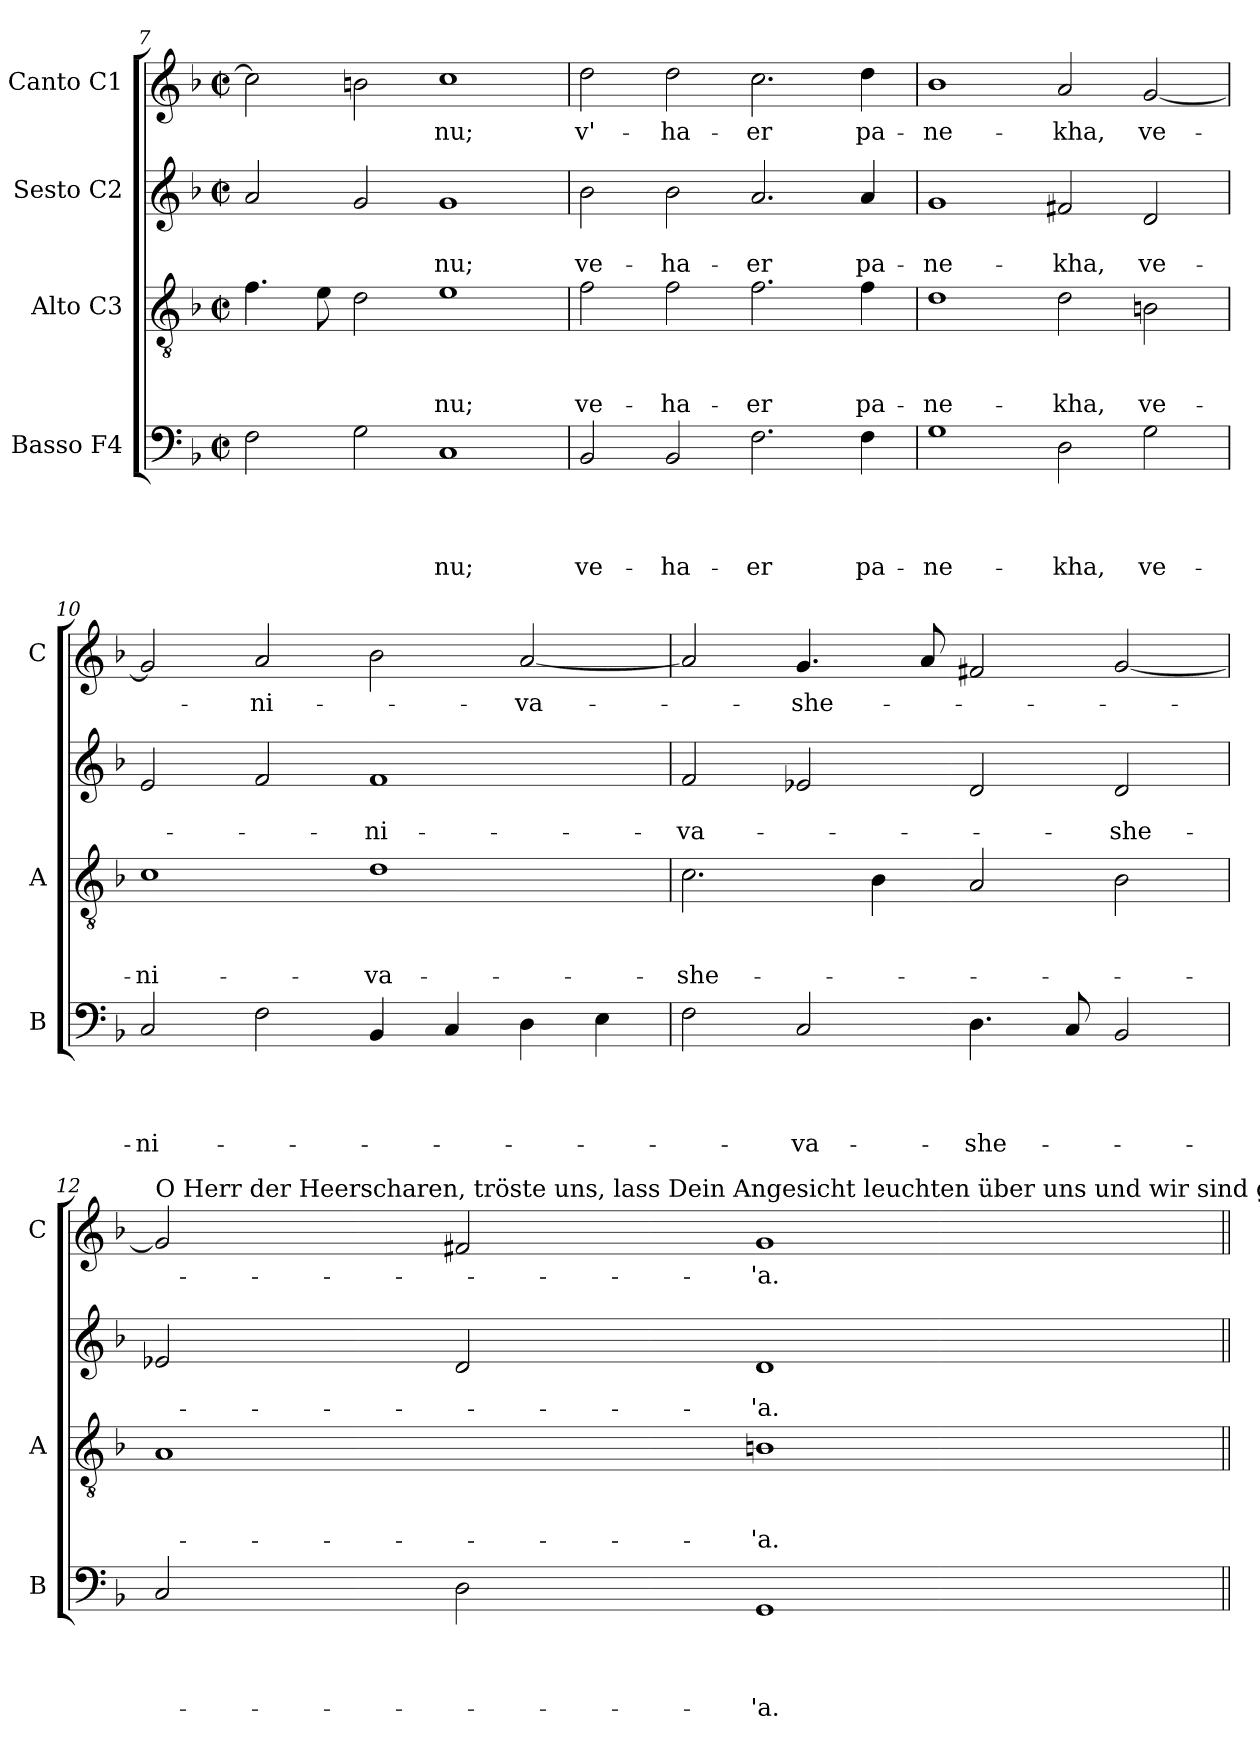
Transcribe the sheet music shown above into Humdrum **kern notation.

**kern	**text	**text	**text	**text	**kern	**text	**text	**text	**kern	**text	**text	**kern	**text
*part4	*part4	*part4	*part4	*part4	*part3	*part3	*part3	*part3	*part2	*part2	*part2	*part1	*part1
*staff4	*staff4	*staff4	*staff4	*staff4	*staff3	*staff3	*staff3	*staff3	*staff2	*staff2	*staff2	*staff1	*staff1
*I"Basso F4	*	*	*	*	*I"Alto C3	*	*	*	*I"Sesto C2	*	*	*I"Canto C1	*
*I'B	*	*	*	*	*I'A	*	*	*	*	*	*	*I'C	*
*clefF4	*	*	*	*	*clefGv2	*	*	*	*clefG2	*	*	*clefG2	*
*k[b-]	*	*	*	*	*k[b-]	*	*	*	*k[b-]	*	*	*k[b-]	*
*F:	*	*	*	*	*F:	*	*	*	*F:	*	*	*F:	*
*M2/2	*	*	*	*	*M2/2	*	*	*	*M2/2	*	*	*M2/2	*
*met(c|)	*	*	*	*	*met(c|)	*	*	*	*met(c|)	*	*	*met(c|)	*
=7	=7	=7	=7	=7	=7	=7	=7	=7	=7	=7	=7	=7	=7
2F\	.	.	.	.	4.f\	.	.	.	2a/	.	.	2cc\]	.
.	.	.	.	.	8e\	.	.	.	.	.	.	.	.
2G\	.	.	.	.	2d\	.	.	.	2g/	.	.	2bn\	.
!	!	!	!	!LO:LY:b	!	!	!	!LO:LY:b	!	!	!LO:LY:b	!	!LO:LY:b
1C	.	.	.	-nu;	1e	.	.	-nu;	1g	.	-nu;	1cc	-nu;
=8	=8	=8	=8	=8	=8	=8	=8	=8	=8	=8	=8	=8	=8
!	!	!	!	!LO:LY:b	!	!	!	!LO:LY:b	!	!	!LO:LY:b	!	!LO:LY:b
2BB-/	.	.	.	ve-	2f\	.	.	ve-	2b-\	.	ve-	2dd\	v'-
!	!	!	!	!LO:LY:b	!	!	!	!LO:LY:b	!	!	!LO:LY:b	!	!LO:LY:b
2BB-/	.	.	.	-ha-	2f\	.	.	-ha-	2b-\	.	-ha-	2dd\	-ha-
!	!	!	!	!LO:LY:b	!	!	!	!LO:LY:b	!	!	!LO:LY:b	!	!LO:LY:b
2.F\	.	.	.	-er	2.f\	.	.	-er	2.a/	.	-er	2.cc\	-er
!	!	!	!	!LO:LY:b	!	!	!	!LO:LY:b	!	!	!LO:LY:b	!	!LO:LY:b
4F\	.	.	.	pa-	4f\	.	.	pa-	4a/	.	pa-	4dd\	pa-
=9	=9	=9	=9	=9	=9	=9	=9	=9	=9	=9	=9	=9	=9
!	!	!	!	!LO:LY:b	!	!	!	!LO:LY:b	!	!	!LO:LY:b	!	!LO:LY:b
1G	.	.	.	-ne-	1d	.	.	-ne-	1g	.	-ne-	1b-	-ne-
!	!	!	!	!LO:LY:b	!	!	!	!LO:LY:b	!	!	!LO:LY:b	!	!LO:LY:b
2D\	.	.	.	-kha,	2d\	.	.	-kha,	2f#X/	.	-kha,	2a/	-kha,
!	!	!	!	!LO:LY:b	!	!	!	!LO:LY:b	!	!	!LO:LY:b	!	!LO:LY:b
2G\	.	.	.	ve-	2Bn\	.	.	ve-	2d/	.	ve-	[2g/	ve-
=10	=10	=10	=10	=10	=10	=10	=10	=10	=10	=10	=10	=10	=10
!	!	!	!	!LO:LY:b	!	!	!	!LO:LY:b	!	!	!	!	!
2C/	.	.	.	-ni-	1c	.	.	-ni-	2e/	.	.	2g/]	.
!	!	!	!	!	!	!	!	!	!	!	!	!	!LO:LY:b
2F\	.	.	.	.	.	.	.	.	2f/	.	.	2a/	-ni-
!	!	!	!	!	!	!	!	!LO:LY:b	!	!	!LO:LY:b	!	!
4BB-/	.	.	.	.	1d	.	.	-va-	1f	.	-ni-	2b-\	.
4C/	.	.	.	.	.	.	.	.	.	.	.	.	.
!	!	!	!	!	!	!	!	!	!	!	!	!	!LO:LY:b
4D\	.	.	.	.	.	.	.	.	.	.	.	[2a/	-va-
4E\	.	.	.	.	.	.	.	.	.	.	.	.	.
=11	=11	=11	=11	=11	=11	=11	=11	=11	=11	=11	=11	=11	=11
!	!	!	!	!	!	!	!	!LO:LY:b	!	!	!LO:LY:b	!	!
2F\	.	.	.	.	2.c\	.	.	-she-	2f/	.	-va-	2a/]	.
!	!	!	!	!LO:LY:b	!	!	!	!	!	!	!	!	!LO:LY:b
2C/	.	.	.	-va-	.	.	.	.	2e-X/	.	.	4.g/	-she-
.	.	.	.	.	4B-\	.	.	.	.	.	.	.	.
.	.	.	.	.	.	.	.	.	.	.	.	8a/	.
!	!	!	!	!LO:LY:b	!	!	!	!	!	!	!	!	!
4.D\	.	.	.	-she-	2A/	.	.	.	2d/	.	.	2f#X/	.
8C/	.	.	.	.	.	.	.	.	.	.	.	.	.
!	!	!	!	!	!	!	!	!	!	!	!LO:LY:b	!	!
2BB-/	.	.	.	.	2B-\	.	.	.	2d/	.	-she-	[2g/	.
!!LO:LB:g=z
=12	=12	=12	=12	=12	=12	=12	=12	=12	=12	=12	=12	=12	=12
!	!	!	!	!	!	!	!	!	!	!	!	!LO:TX:a:t=O Herr der Heerscharen, tröste uns, lass Dein Angesicht leuchten über uns und wir sind  gerettet	!
2C/	.	.	.	.	1A	.	.	.	2e-X/	.	.	2g/]	.
2D\	.	.	.	.	.	.	.	.	2d/	.	.	2f#X/	.
!	!	!	!	!LO:LY:b	!	!	!	!LO:LY:b	!	!	!LO:LY:b	!	!LO:LY:b
1GG	.	.	.	-'a.	1Bn	.	.	-'a.	1d	.	-'a.	1g	-'a.
=||	=||	=||	=||	=||	=||	=||	=||	=||	=||	=||	=||	=||	=||
*-	*-	*-	*-	*-	*-	*-	*-	*-	*-	*-	*-	*-	*-
